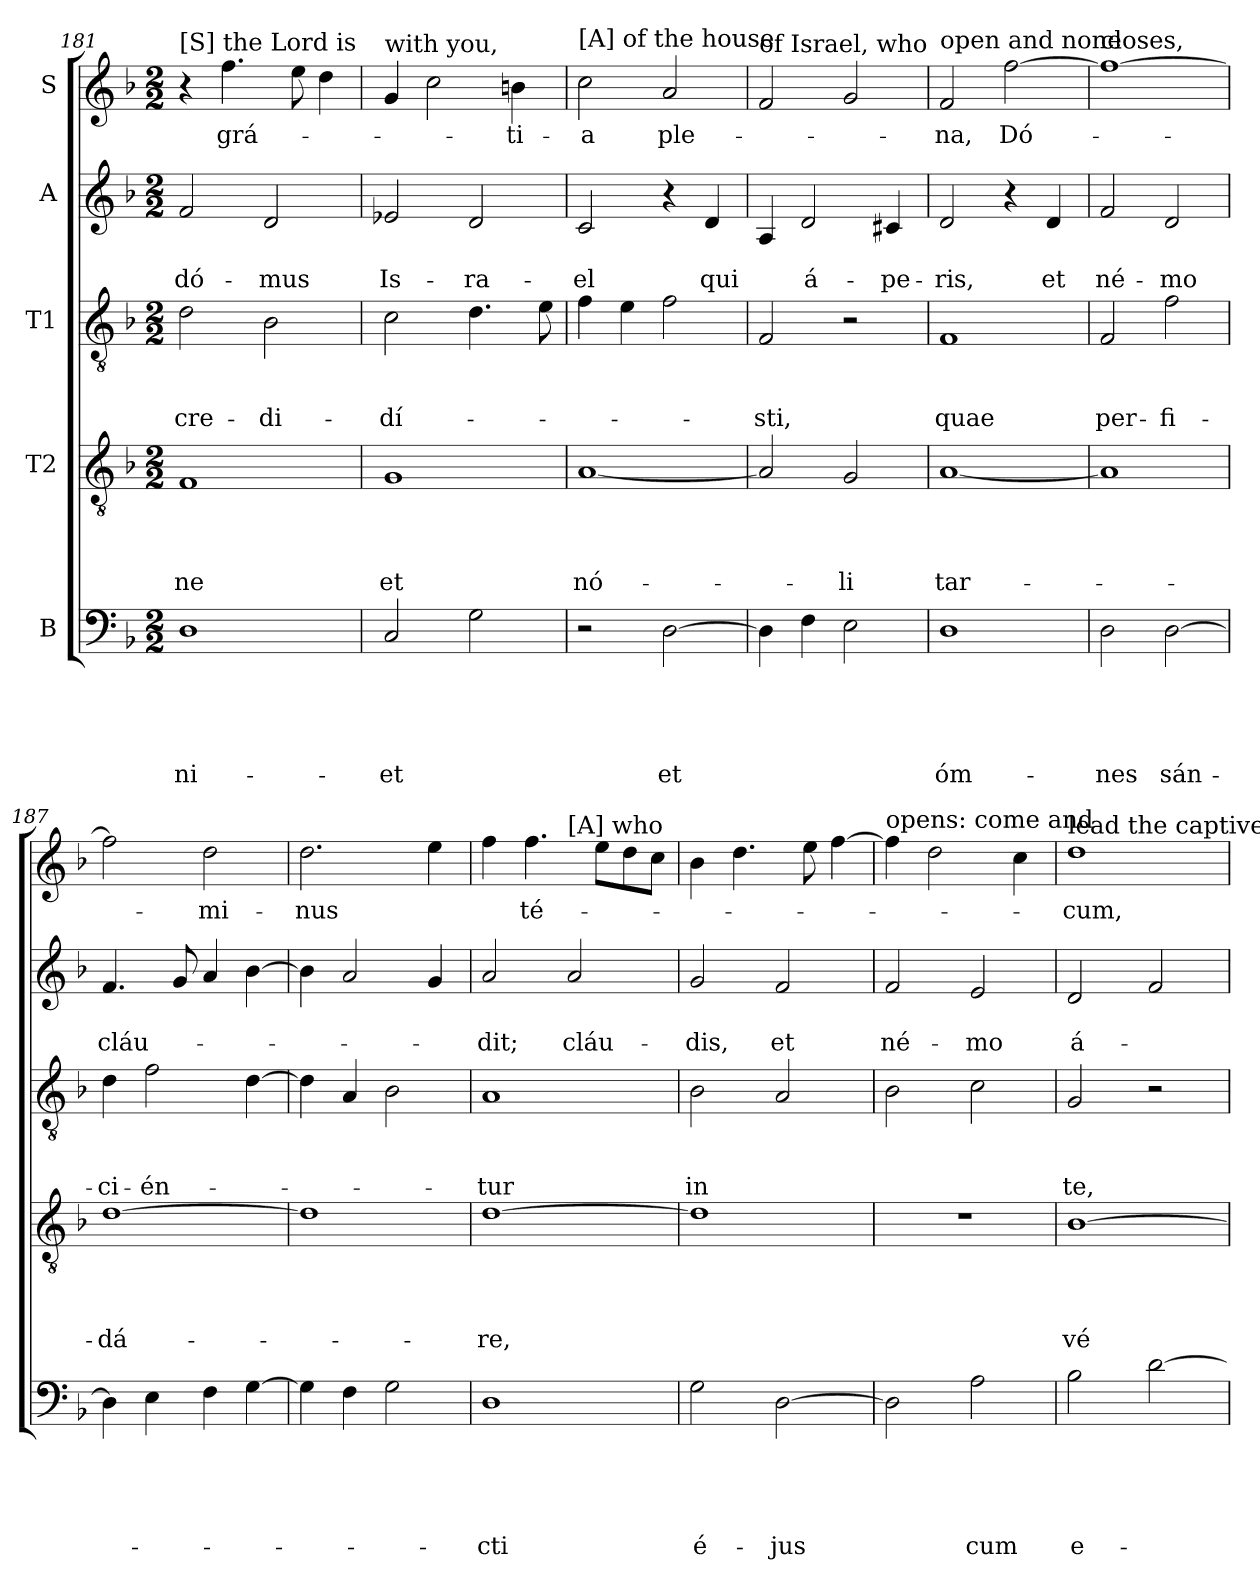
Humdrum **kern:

**kern	**text	**text	**text	**text	**text	**kern	**text	**text	**text	**text	**kern	**text	**text	**text	**kern	**text	**text	**kern	**text
*part5	*part5	*part5	*part5	*part5	*part5	*part4	*part4	*part4	*part4	*part4	*part3	*part3	*part3	*part3	*part2	*part2	*part2	*part1	*part1
*staff5	*staff5	*staff5	*staff5	*staff5	*staff5	*staff4	*staff4	*staff4	*staff4	*staff4	*staff3	*staff3	*staff3	*staff3	*staff2	*staff2	*staff2	*staff1	*staff1
*I"B	*	*	*	*	*	*I"T2	*	*	*	*	*I"T1	*	*	*	*I"A	*	*	*I"S	*
!!LO:LB:g=z
*clefF4	*	*	*	*	*	*clefGv2	*	*	*	*	*clefGv2	*	*	*	*clefG2	*	*	*clefG2	*
*k[b-]	*	*	*	*	*	*k[b-]	*	*	*	*	*k[b-]	*	*	*	*k[b-]	*	*	*k[b-]	*
*F:	*	*	*	*	*	*F:	*	*	*	*	*F:	*	*	*	*F:	*	*	*F:	*
*M2/2	*	*	*	*	*	*M2/2	*	*	*	*	*M2/2	*	*	*	*M2/2	*	*	*M2/2	*
=181	=181	=181	=181	=181	=181	=181	=181	=181	=181	=181	=181	=181	=181	=181	=181	=181	=181	=181	=181
!	!	!	!	!	!	!	!	!	!	!	!	!	!	!	!	!	!	!LO:TX:a:t=[S] the Lord is	!
!	!	!	!	!	!LO:LY:b	!	!	!	!	!LO:LY:b	!	!	!	!LO:LY:b	!	!	!LO:LY:b	!	!
1D	.	.	.	.	-ni-	1F	.	.	.	-ne	2d\	.	.	cre-	2f/	.	dó-	4r	.
!	!	!	!	!	!	!	!	!	!	!	!	!	!	!	!	!	!	!	!LO:LY:b
.	.	.	.	.	.	.	.	.	.	.	.	.	.	.	.	.	.	4.ff\	grá-
!	!	!	!	!	!	!	!	!	!	!	!	!	!	!LO:LY:b	!	!	!LO:LY:b	!	!
.	.	.	.	.	.	.	.	.	.	.	2B-\	.	.	-di-	2d/	.	-mus	.	.
.	.	.	.	.	.	.	.	.	.	.	.	.	.	.	.	.	.	8ee\	.
.	.	.	.	.	.	.	.	.	.	.	.	.	.	.	.	.	.	4dd\	.
=182	=182	=182	=182	=182	=182	=182	=182	=182	=182	=182	=182	=182	=182	=182	=182	=182	=182	=182	=182
!	!	!	!	!	!	!	!	!	!	!	!	!	!	!	!	!	!	!LO:TX:a:t=with you,	!
!	!	!	!	!	!LO:LY:b	!	!	!	!	!LO:LY:b	!	!	!	!LO:LY:b	!	!	!LO:LY:b	!	!
2C/	.	.	.	.	-et	1G	.	.	.	et	2c\	.	.	-dí-	2e-i/	.	Is-	4g/	.
.	.	.	.	.	.	.	.	.	.	.	.	.	.	.	.	.	.	2cc\	.
!	!	!	!	!	!	!	!	!	!	!	!	!	!	!	!	!	!LO:LY:b	!	!
2G\	.	.	.	.	.	.	.	.	.	.	4.d\	.	.	.	2d/	.	-ra-	.	.
!	!	!	!	!	!	!	!	!	!	!	!	!	!	!	!	!	!	!	!LO:LY:b
.	.	.	.	.	.	.	.	.	.	.	.	.	.	.	.	.	.	4bni\	-ti-
.	.	.	.	.	.	.	.	.	.	.	8e\	.	.	.	.	.	.	.	.
=183	=183	=183	=183	=183	=183	=183	=183	=183	=183	=183	=183	=183	=183	=183	=183	=183	=183	=183	=183
!	!	!	!	!	!	!	!	!	!	!	!	!	!	!	!	!	!	!LO:TX:a:t=[A] of the house	!
!	!	!	!	!	!	!	!	!	!	!LO:LY:b	!	!	!	!	!	!	!LO:LY:b	!	!LO:LY:b
2r	.	.	.	.	.	[1A	.	.	.	nó-	4f\	.	.	.	2c/	.	-el	2cc\	-a
.	.	.	.	.	.	.	.	.	.	.	4e\	.	.	.	.	.	.	.	.
!	!	!	!	!	!LO:LY:b	!	!	!	!	!	!	!	!	!	!	!	!	!	!LO:LY:b
[2D\	.	.	.	.	et	.	.	.	.	.	2f\	.	.	.	4r	.	.	2a/	ple-
!	!	!	!	!	!	!	!	!	!	!	!	!	!	!	!	!	!LO:LY:b	!	!
.	.	.	.	.	.	.	.	.	.	.	.	.	.	.	4d/	.	qui	.	.
=184	=184	=184	=184	=184	=184	=184	=184	=184	=184	=184	=184	=184	=184	=184	=184	=184	=184	=184	=184
!	!	!	!	!	!	!	!	!	!	!	!	!	!	!	!	!	!	!LO:TX:a:t=of Israel, who	!
!	!	!	!	!	!	!	!	!	!	!	!	!	!	!LO:LY:b	!	!	!	!	!
4D\]	.	.	.	.	.	2A/]	.	.	.	.	2F/	.	.	-sti,	4A/	.	.	2f/	.
!	!	!	!	!	!	!	!	!	!	!	!	!	!	!	!	!	!LO:LY:b	!	!
4F\	.	.	.	.	.	.	.	.	.	.	.	.	.	.	2d/	.	á-	.	.
!	!	!	!	!	!	!	!	!	!	!LO:LY:b	!	!	!	!	!	!	!	!	!
2E\	.	.	.	.	.	2G/	.	.	.	-li	2r	.	.	.	.	.	.	2g/	.
!	!	!	!	!	!	!	!	!	!	!	!	!	!	!	!	!	!LO:LY:b	!	!
.	.	.	.	.	.	.	.	.	.	.	.	.	.	.	4c#i/	.	-pe-	.	.
=185	=185	=185	=185	=185	=185	=185	=185	=185	=185	=185	=185	=185	=185	=185	=185	=185	=185	=185	=185
!	!	!	!	!	!	!	!	!	!	!	!	!	!	!	!	!	!	!LO:TX:a:t=open and none	!
!	!	!	!	!	!LO:LY:b	!	!	!	!	!LO:LY:b	!	!	!	!LO:LY:b	!	!	!LO:LY:b	!	!LO:LY:b
1D	.	.	.	.	óm-	[1A	.	.	.	tar-	1F	.	.	quae	2d/	.	-ris,	2f/	-na,
!	!	!	!	!	!	!	!	!	!	!	!	!	!	!	!	!	!	!	!LO:LY:b
.	.	.	.	.	.	.	.	.	.	.	.	.	.	.	4r	.	.	[2ff\	Dó-
!	!	!	!	!	!	!	!	!	!	!	!	!	!	!	!	!	!LO:LY:b	!	!
.	.	.	.	.	.	.	.	.	.	.	.	.	.	.	4d/	.	et	.	.
=186	=186	=186	=186	=186	=186	=186	=186	=186	=186	=186	=186	=186	=186	=186	=186	=186	=186	=186	=186
!	!	!	!	!	!	!	!	!	!	!	!	!	!	!	!	!	!	!LO:TX:a:t=closes,	!
!	!	!	!	!	!LO:LY:b	!	!	!	!	!	!	!	!	!LO:LY:b	!	!	!LO:LY:b	!	!
2D\	.	.	.	.	-nes	1A]	.	.	.	.	2F/	.	.	per-	2f/	.	né-	1ff_	.
!	!	!	!	!	!LO:LY:b	!	!	!	!	!	!	!	!	!LO:LY:b	!	!	!LO:LY:b	!	!
[2D\	.	.	.	.	sán-	.	.	.	.	.	2f\	.	.	-fi-	2d/	.	-mo	.	.
!!LO:PB:g=z
=187	=187	=187	=187	=187	=187	=187	=187	=187	=187	=187	=187	=187	=187	=187	=187	=187	=187	=187	=187
!	!	!	!	!	!	!	!	!	!	!LO:LY:b	!	!	!	!LO:LY:b	!	!	!LO:LY:b	!	!
4D\]	.	.	.	.	.	[1d	.	.	.	-dá-	4d\	.	.	-ci-	4.f/	.	cláu-	2ff\]	.
!	!	!	!	!	!	!	!	!	!	!	!	!	!	!LO:LY:b	!	!	!	!	!
4E\	.	.	.	.	.	.	.	.	.	.	2f\	.	.	-én-	.	.	.	.	.
.	.	.	.	.	.	.	.	.	.	.	.	.	.	.	8g/	.	.	.	.
!	!	!	!	!	!	!	!	!	!	!	!	!	!	!	!	!	!	!	!LO:LY:b
4F\	.	.	.	.	.	.	.	.	.	.	.	.	.	.	4a/	.	.	2dd\	-mi-
[4G\	.	.	.	.	.	.	.	.	.	.	[4d\	.	.	.	[4b-\	.	.	.	.
=188	=188	=188	=188	=188	=188	=188	=188	=188	=188	=188	=188	=188	=188	=188	=188	=188	=188	=188	=188
!	!	!	!	!	!	!	!	!	!	!	!	!	!	!	!	!	!	!	!LO:LY:b
4G\]	.	.	.	.	.	1d]	.	.	.	.	4d\]	.	.	.	4b-\]	.	.	2.dd\	-nus
4F\	.	.	.	.	.	.	.	.	.	.	4A/	.	.	.	2a/	.	.	.	.
2G\	.	.	.	.	.	.	.	.	.	.	2B-\	.	.	.	.	.	.	.	.
.	.	.	.	.	.	.	.	.	.	.	.	.	.	.	4g/	.	.	4ee\	.
=189	=189	=189	=189	=189	=189	=189	=189	=189	=189	=189	=189	=189	=189	=189	=189	=189	=189	=189	=189
!	!	!	!	!	!LO:LY:b	!	!	!	!	!LO:LY:b	!	!	!	!LO:LY:b	!	!	!LO:LY:b	!	!
*	*	*	*	*	*	*	*	*	*	*	*	*	*	*	*	*	*	*^	*
1D	.	.	.	.	-cti	[1d	.	.	.	-re,	1A	.	.	-tur	2a/	.	-dit;	4ff\	2ryy	.
!	!	!	!	!	!	!	!	!	!	!	!	!	!	!	!	!	!	!	!	!LO:LY:b
.	.	.	.	.	.	.	.	.	.	.	.	.	.	.	.	.	.	4.ff\	.	té-
!	!	!	!	!	!	!	!	!	!	!	!	!	!	!	!	!	!	!	!LO:TX:a:t=[A] who	!
!	!	!	!	!	!	!	!	!	!	!	!	!	!	!	!	!	!LO:LY:b	!	!	!
.	.	.	.	.	.	.	.	.	.	.	.	.	.	.	2a/	.	cláu-	.	2ryy	.
.	.	.	.	.	.	.	.	.	.	.	.	.	.	.	.	.	.	8ee\L	.	.
.	.	.	.	.	.	.	.	.	.	.	.	.	.	.	.	.	.	8dd\	.	.
.	.	.	.	.	.	.	.	.	.	.	.	.	.	.	.	.	.	8cc\J	.	.
=190	=190	=190	=190	=190	=190	=190	=190	=190	=190	=190	=190	=190	=190	=190	=190	=190	=190	=190	=190	=190
!	!	!	!	!	!	!	!	!	!	!	!	!	!	!	!	!	!	!LO:TX:a:t=close and none	!	!
!	!	!	!	!	!LO:LY:b	!	!	!	!	!	!	!	!	!LO:LY:b	!	!	!LO:LY:b	!	!	!
*	*	*	*	*	*	*	*	*	*	*	*	*	*	*	*	*	*	*v	*v	*
2G\	.	.	.	.	é-	1d]	.	.	.	.	2B-\	.	.	in	2g/	.	-dis,	4b-\	.
.	.	.	.	.	.	.	.	.	.	.	.	.	.	.	.	.	.	4.dd\	.
!	!	!	!	!	!LO:LY:b	!	!	!	!	!	!	!	!	!	!	!	!LO:LY:b	!	!
[2D\	.	.	.	.	-jus	.	.	.	.	.	2A/	.	.	.	2f/	.	et	.	.
.	.	.	.	.	.	.	.	.	.	.	.	.	.	.	.	.	.	8ee\	.
.	.	.	.	.	.	.	.	.	.	.	.	.	.	.	.	.	.	[4ff\	.
=191	=191	=191	=191	=191	=191	=191	=191	=191	=191	=191	=191	=191	=191	=191	=191	=191	=191	=191	=191
!	!	!	!	!	!	!	!	!	!	!	!	!	!	!	!	!	!	!LO:TX:a:t=opens&colon; come and	!
!	!	!	!	!	!	!	!	!	!	!	!	!	!	!	!	!	!LO:LY:b	!	!
2D\]	.	.	.	.	.	1r	.	.	.	.	2B-\	.	.	.	2f/	.	né-	4ff\]	.
.	.	.	.	.	.	.	.	.	.	.	.	.	.	.	.	.	.	2dd\	.
!	!	!	!	!	!LO:LY:b	!	!	!	!	!	!	!	!	!	!	!	!LO:LY:b	!	!
2A\	.	.	.	.	cum	.	.	.	.	.	2c\	.	.	.	2e/	.	-mo	.	.
.	.	.	.	.	.	.	.	.	.	.	.	.	.	.	.	.	.	4cc\	.
=192	=192	=192	=192	=192	=192	=192	=192	=192	=192	=192	=192	=192	=192	=192	=192	=192	=192	=192	=192
!	!	!	!	!	!	!	!	!	!	!	!	!	!	!	!	!	!	!LO:TX:a:t=lead the captive	!
!	!	!	!	!	!LO:LY:b	!	!	!	!	!LO:LY:b	!	!	!	!LO:LY:b	!	!	!LO:LY:b	!	!LO:LY:b
2B-\	.	.	.	.	e-	[1B-	.	.	.	vé-	2G/	.	.	te,	2d/	.	á-	1dd	-cum,
[2d\	.	.	.	.	.	.	.	.	.	.	2r	.	.	.	2f/	.	.	.	.
=	=	=	=	=	=	=	=	=	=	=	=	=	=	=	=	=	=	=	=
*-	*-	*-	*-	*-	*-	*-	*-	*-	*-	*-	*-	*-	*-	*-	*-	*-	*-	*-	*-
